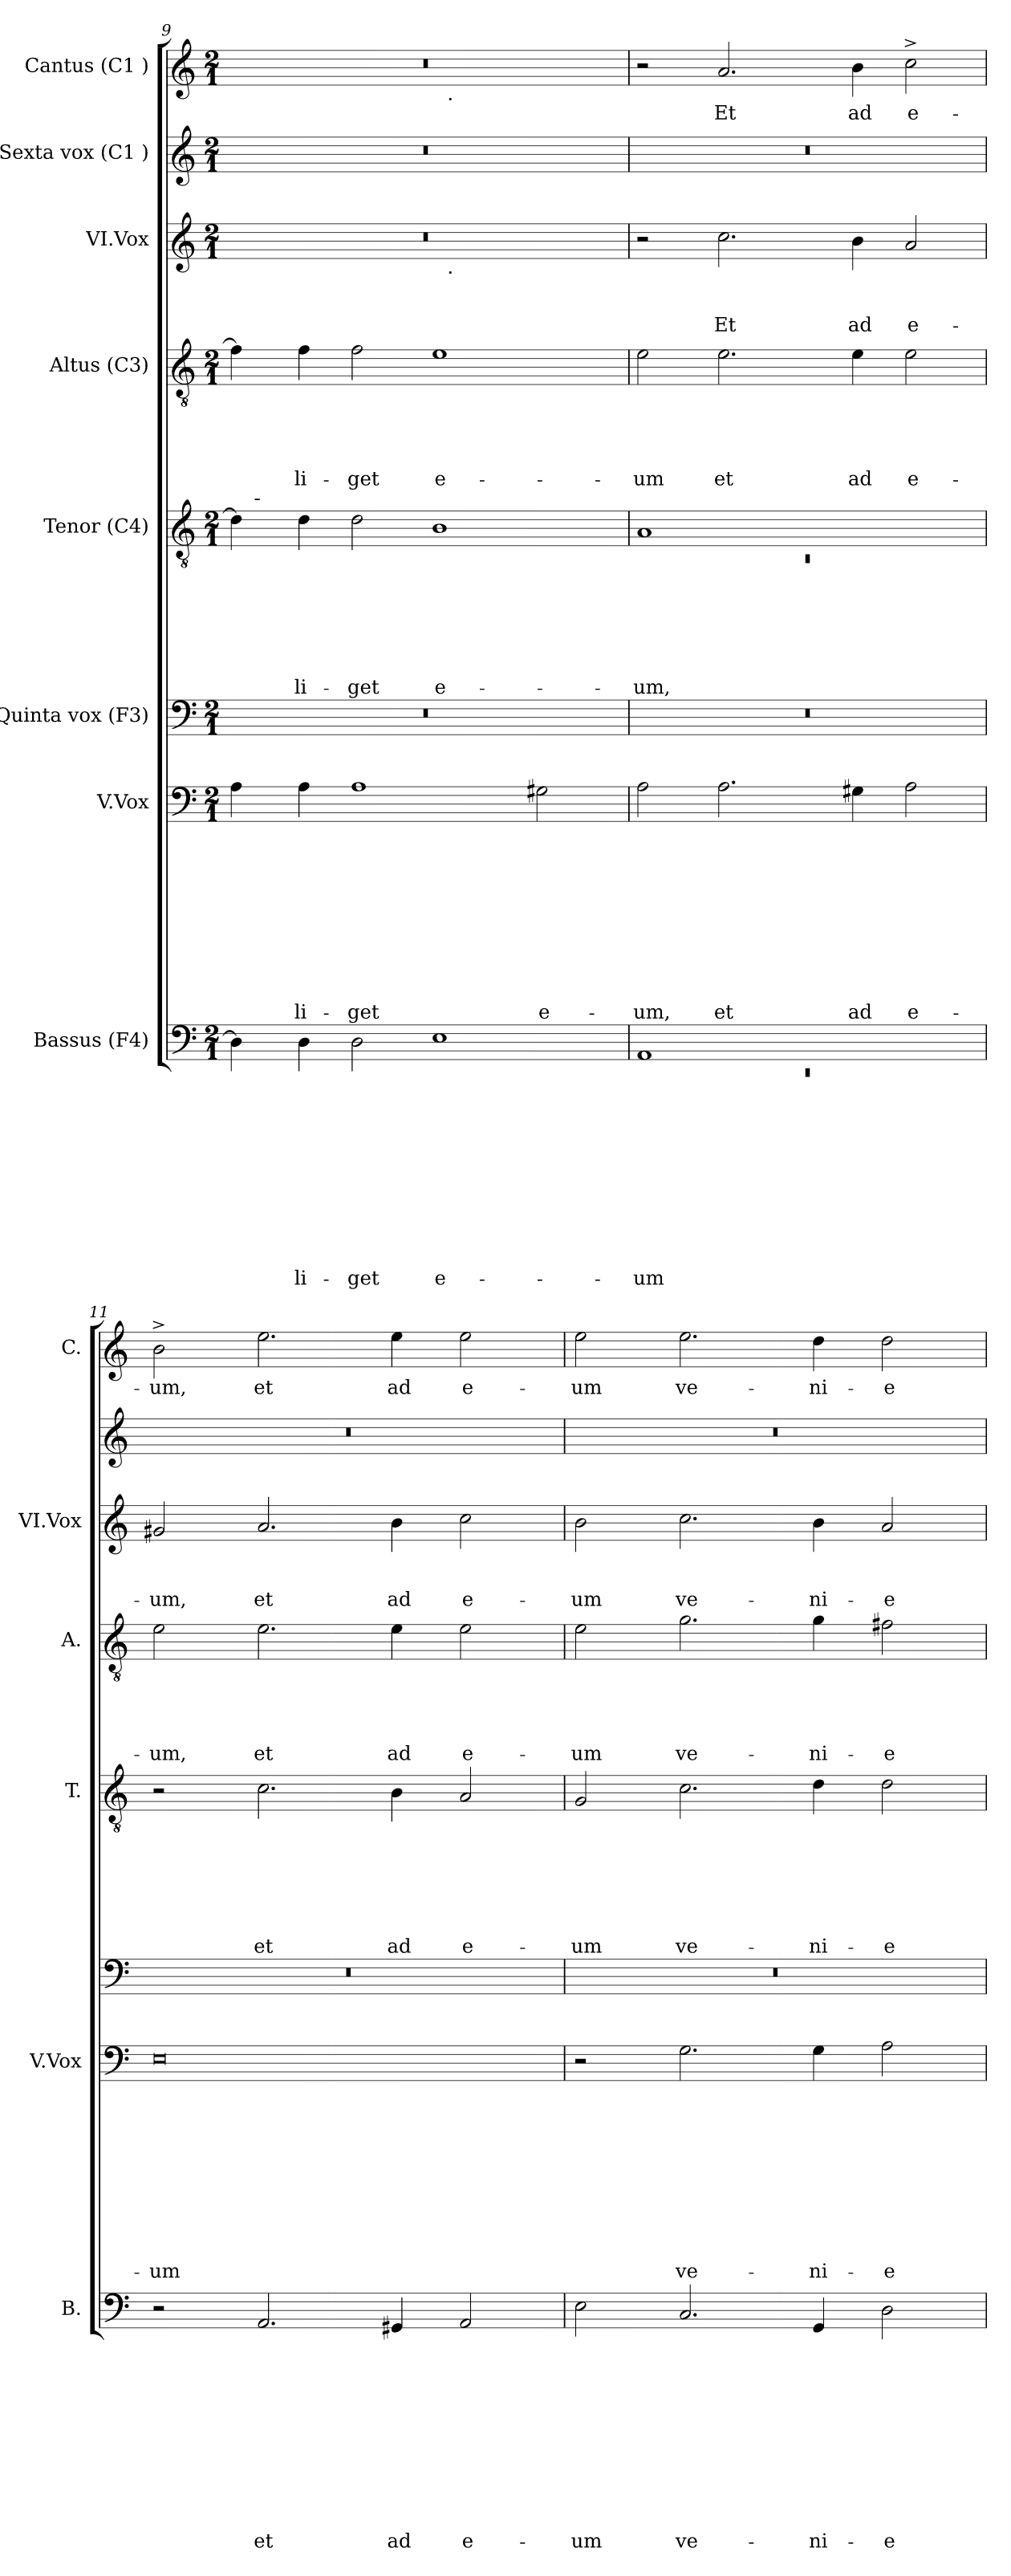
**kern	**text	**text	**text	**text	**text	**text	**text	**text	**text	**text	**text	**kern	**text	**text	**text	**text	**text	**text	**text	**text	**text	**text	**kern	**kern	**text	**text	**text	**text	**text	**text	**text	**kern	**text	**text	**text	**text	**text	**kern	**text	**text	**text	**kern	**kern	**text
*part8	*part8	*part8	*part8	*part8	*part8	*part8	*part8	*part8	*part8	*part8	*part8	*part7	*part7	*part7	*part7	*part7	*part7	*part7	*part7	*part7	*part7	*part7	*part6	*part5	*part5	*part5	*part5	*part5	*part5	*part5	*part5	*part4	*part4	*part4	*part4	*part4	*part4	*part3	*part3	*part3	*part3	*part2	*part1	*part1
*staff8	*staff8	*staff8	*staff8	*staff8	*staff8	*staff8	*staff8	*staff8	*staff8	*staff8	*staff8	*staff7	*staff7	*staff7	*staff7	*staff7	*staff7	*staff7	*staff7	*staff7	*staff7	*staff7	*staff6	*staff5	*staff5	*staff5	*staff5	*staff5	*staff5	*staff5	*staff5	*staff4	*staff4	*staff4	*staff4	*staff4	*staff4	*staff3	*staff3	*staff3	*staff3	*staff2	*staff1	*staff1
*I"Bassus (F4)	*	*	*	*	*	*	*	*	*	*	*	*I"V.Vox	*	*	*	*	*	*	*	*	*	*	*I"Quinta vox (F3)	*I"Tenor (C4)	*	*	*	*	*	*	*	*I"Altus (C3)	*	*	*	*	*	*I"VI.Vox	*	*	*	*I"Sexta vox (C1 )	*I"Cantus (C1 )	*
*I'B.	*	*	*	*	*	*	*	*	*	*	*	*I'V.Vox	*	*	*	*	*	*	*	*	*	*	*	*I'T.	*	*	*	*	*	*	*	*I'A.	*	*	*	*	*	*I'VI.Vox	*	*	*	*	*I'C.	*
!!LO:PB:g=z
*clefF4	*	*	*	*	*	*	*	*	*	*	*	*clefF4	*	*	*	*	*	*	*	*	*	*	*clefF4	*clefGv2	*	*	*	*	*	*	*	*clefGv2	*	*	*	*	*	*clefG2	*	*	*	*clefG2	*clefG2	*
*k[]	*	*	*	*	*	*	*	*	*	*	*	*k[]	*	*	*	*	*	*	*	*	*	*	*k[]	*k[]	*	*	*	*	*	*	*	*k[]	*	*	*	*	*	*k[]	*	*	*	*k[]	*k[]	*
*C:	*	*	*	*	*	*	*	*	*	*	*	*C:	*	*	*	*	*	*	*	*	*	*	*C:	*C:	*	*	*	*	*	*	*	*C:	*	*	*	*	*	*C:	*	*	*	*C:	*C:	*
*M2/1	*	*	*	*	*	*	*	*	*	*	*	*M2/1	*	*	*	*	*	*	*	*	*	*	*M2/1	*M2/1	*	*	*	*	*	*	*	*M2/1	*	*	*	*	*	*M2/1	*	*	*	*M2/1	*M2/1	*
=9	=9	=9	=9	=9	=9	=9	=9	=9	=9	=9	=9	=9	=9	=9	=9	=9	=9	=9	=9	=9	=9	=9	=9	=9	=9	=9	=9	=9	=9	=9	=9	=9	=9	=9	=9	=9	=9	=9	=9	=9	=9	=9	=9	=9
*	*	*	*	*	*	*	*	*	*	*	*	*	*	*	*	*	*	*	*	*	*	*	*	*^	*	*	*	*	*	*	*	*	*	*	*	*	*	*^	*	*	*	*	*^	*
4D\]	.	.	.	.	.	.	.	.	.	.	.	4A\	.	.	.	.	.	.	.	.	.	.	0r	4d\]	16ryy	.	.	.	.	.	.	.	4f\]	.	.	.	.	.	0r	1ryy	.	.	.	0r	0r	1ryy	.
!	!	!	!	!	!	!	!	!	!	!	!	!	!	!	!	!	!	!	!	!	!	!	!	!	!LO:TX:a:t=-	!	!	!	!	!	!	!	!	!	!	!	!	!	!	!	!	!	!	!	!	!	!
.	.	.	.	.	.	.	.	.	.	.	.	.	.	.	.	.	.	.	.	.	.	.	.	.	1ryy	.	.	.	.	.	.	.	.	.	.	.	.	.	.	.	.	.	.	.	.	.	.
!	!	!	!	!	!	!	!	!	!	!	!LO:LY:b	!	!	!	!	!	!	!	!	!	!	!LO:LY:b	!	!	!	!	!	!	!	!	!	!LO:LY:b	!	!	!	!	!	!LO:LY:b	!	!	!	!	!	!	!	!	!
4D\	.	.	.	.	.	.	.	.	.	.	-li-	4A\	.	.	.	.	.	.	.	.	.	-li-	.	4d\	.	.	.	.	.	.	.	-li-	4f\	.	.	.	.	-li-	.	.	.	.	.	.	.	.	.
!	!	!	!	!	!	!	!	!	!	!	!LO:LY:b	!	!	!	!	!	!	!	!	!	!	!LO:LY:b	!	!	!	!	!	!	!	!	!	!LO:LY:b	!	!	!	!	!	!LO:LY:b	!	!	!	!	!	!	!	!	!
2D\	.	.	.	.	.	.	.	.	.	.	-get	1A	.	.	.	.	.	.	.	.	.	-get	.	2d\	.	.	.	.	.	.	.	-get	2f\	.	.	.	.	-get	.	.	.	.	.	.	.	.	.
!	!	!	!	!	!	!	!	!	!	!	!LO:LY:b:rj	!	!	!	!	!	!	!	!	!	!	!	!	!	!	!	!	!	!	!	!	!LO:LY:b:rj	!	!	!	!	!	!LO:LY:b:rj	!	!	!	!	!	!	!	!	!
1E	.	.	.	.	.	.	.	.	.	.	e-	.	.	.	.	.	.	.	.	.	.	.	.	1B	.	.	.	.	.	.	.	e-	1e	.	.	.	.	e-	.	32ryy	.	.	.	.	.	32ryy	.
!	!	!	!	!	!	!	!	!	!	!	!	!	!	!	!	!	!	!	!	!	!	!	!	!	!	!	!	!	!	!	!	!	!	!	!	!	!	!	!	!	!	!	!	!	!	!LO:TX:b:t=.	!
!	!	!	!	!	!	!	!	!	!	!	!	!	!	!	!	!	!	!	!	!	!	!	!	!	!	!	!	!	!	!	!	!	!	!	!	!	!	!	!	!LO:TX:b:t=.	!	!	!	!	!	!	!
.	.	.	.	.	.	.	.	.	.	.	.	.	.	.	.	.	.	.	.	.	.	.	.	.	.	.	.	.	.	.	.	.	.	.	.	.	.	.	.	2ryy	.	.	.	.	.	2ryy	.
.	.	.	.	.	.	.	.	.	.	.	.	.	.	.	.	.	.	.	.	.	.	.	.	.	2...ryy	.	.	.	.	.	.	.	.	.	.	.	.	.	.	.	.	.	.	.	.	.	.
!	!	!	!	!	!	!	!	!	!	!	!	!	!	!	!	!	!	!	!	!	!	!LO:LY:b	!	!	!	!	!	!	!	!	!	!	!	!	!	!	!	!	!	!	!	!	!	!	!	!	!
.	.	.	.	.	.	.	.	.	.	.	.	2G#X\	.	.	.	.	.	.	.	.	.	e-	.	.	.	.	.	.	.	.	.	.	.	.	.	.	.	.	.	.	.	.	.	.	.	.	.
.	.	.	.	.	.	.	.	.	.	.	.	.	.	.	.	.	.	.	.	.	.	.	.	.	.	.	.	.	.	.	.	.	.	.	.	.	.	.	.	4...ryy	.	.	.	.	.	4...ryy	.
=10	=10	=10	=10	=10	=10	=10	=10	=10	=10	=10	=10	=10	=10	=10	=10	=10	=10	=10	=10	=10	=10	=10	=10	=10	=10	=10	=10	=10	=10	=10	=10	=10	=10	=10	=10	=10	=10	=10	=10	=10	=10	=10	=10	=10	=10	=10	=10
*^	*	*	*	*	*	*	*	*	*	*	*	*	*	*	*	*	*	*	*	*	*	*	*	*	*	*	*	*	*	*	*	*	*	*	*	*	*	*	*	*	*	*	*	*	*	*	*
!	!LO:N:vis=1	!	!	!	!	!	!	!	!	!	!	!LO:LY:b	!	!	!	!	!	!	!	!	!	!	!LO:LY:b	!	!	!LO:N:vis=1	!	!	!	!	!	!	!LO:LY:b	!	!	!	!	!	!LO:LY:b	!	!	!	!	!	!	!	!	!
*	*	*	*	*	*	*	*	*	*	*	*	*	*	*	*	*	*	*	*	*	*	*	*	*	*	*	*	*	*	*	*	*	*	*	*	*	*	*	*	*v	*v	*	*	*	*	*v	*v	*
1AA	0rEE	.	.	.	.	.	.	.	.	.	.	-um	2A\	.	.	.	.	.	.	.	.	.	-um,	0r	1A	0rC	.	.	.	.	.	.	-um,	2e\	.	.	.	.	-um	2r	.	.	.	0r	2r	.
!	!	!	!	!	!	!	!	!	!	!	!	!	!	!	!	!	!	!	!	!	!	!	!LO:LY:b	!	!	!	!	!	!	!	!	!	!	!	!	!	!	!	!LO:LY:b	!	!	!	!LO:LY:b	!	!	!LO:LY:b
.	.	.	.	.	.	.	.	.	.	.	.	.	2.A\	.	.	.	.	.	.	.	.	.	et	.	.	.	.	.	.	.	.	.	.	2.e\	.	.	.	.	et	2.cc\	.	.	Et	.	2.a/	Et
1ryy	.	.	.	.	.	.	.	.	.	.	.	.	.	.	.	.	.	.	.	.	.	.	.	.	1ryy	.	.	.	.	.	.	.	.	.	.	.	.	.	.	.	.	.	.	.	.	.
!	!	!	!	!	!	!	!	!	!	!	!	!	!	!	!	!	!	!	!	!	!	!	!LO:LY:b	!	!	!	!	!	!	!	!	!	!	!	!	!	!	!	!LO:LY:b	!	!	!	!LO:LY:b	!	!	!LO:LY:b
.	.	.	.	.	.	.	.	.	.	.	.	.	4G#X\	.	.	.	.	.	.	.	.	.	ad	.	.	.	.	.	.	.	.	.	.	4e\	.	.	.	.	ad	4b\	.	.	ad	.	4b\	ad
!	!	!	!	!	!	!	!	!	!	!	!	!	!	!	!	!	!	!	!	!	!	!	!LO:LY:b	!	!	!	!	!	!	!	!	!	!	!	!	!	!	!	!LO:LY:b	!	!	!	!LO:LY:b	!	!	!LO:LY:b
.	.	.	.	.	.	.	.	.	.	.	.	.	2A\	.	.	.	.	.	.	.	.	.	e-	.	.	.	.	.	.	.	.	.	.	2e\	.	.	.	.	e-	2a/	.	.	e-	.	2cc^>\	e-
*v	*v	*	*	*	*	*	*	*	*	*	*	*	*	*	*	*	*	*	*	*	*	*	*	*	*v	*v	*	*	*	*	*	*	*	*	*	*	*	*	*	*	*	*	*	*	*	*
=11	=11	=11	=11	=11	=11	=11	=11	=11	=11	=11	=11	=11	=11	=11	=11	=11	=11	=11	=11	=11	=11	=11	=11	=11	=11	=11	=11	=11	=11	=11	=11	=11	=11	=11	=11	=11	=11	=11	=11	=11	=11	=11	=11	=11
!	!	!	!	!	!	!	!	!	!	!	!	!	!	!	!	!	!	!	!	!	!	!LO:LY:b	!	!	!	!	!	!	!	!	!	!	!	!	!	!	!LO:LY:b	!	!	!	!LO:LY:b	!	!	!LO:LY:b
2r	.	.	.	.	.	.	.	.	.	.	.	0E	.	.	.	.	.	.	.	.	.	-um	0r	2r	.	.	.	.	.	.	.	2e\	.	.	.	.	-um,	2g#X/	.	.	-um,	0r	2b^>\	-um,
!	!	!	!	!	!	!	!	!	!	!	!LO:LY:b	!	!	!	!	!	!	!	!	!	!	!	!	!	!	!	!	!	!	!	!LO:LY:b	!	!	!	!	!	!LO:LY:b	!	!	!	!LO:LY:b	!	!	!LO:LY:b
2.AA/	.	.	.	.	.	.	.	.	.	.	et	.	.	.	.	.	.	.	.	.	.	.	.	2.c\	.	.	.	.	.	.	et	2.e\	.	.	.	.	et	2.a/	.	.	et	.	2.ee\	et
!	!	!	!	!	!	!	!	!	!	!	!LO:LY:b	!	!	!	!	!	!	!	!	!	!	!	!	!	!	!	!	!	!	!	!LO:LY:b	!	!	!	!	!	!LO:LY:b	!	!	!	!LO:LY:b	!	!	!LO:LY:b
4GG#X/	.	.	.	.	.	.	.	.	.	.	ad	.	.	.	.	.	.	.	.	.	.	.	.	4B\	.	.	.	.	.	.	ad	4e\	.	.	.	.	ad	4b\	.	.	ad	.	4ee\	ad
!	!	!	!	!	!	!	!	!	!	!	!LO:LY:b	!	!	!	!	!	!	!	!	!	!	!	!	!	!	!	!	!	!	!	!LO:LY:b	!	!	!	!	!	!LO:LY:b	!	!	!	!LO:LY:b	!	!	!LO:LY:b
2AA/	.	.	.	.	.	.	.	.	.	.	e-	.	.	.	.	.	.	.	.	.	.	.	.	2A/	.	.	.	.	.	.	e-	2e\	.	.	.	.	e-	2cc\	.	.	e-	.	2ee\	e-
=12	=12	=12	=12	=12	=12	=12	=12	=12	=12	=12	=12	=12	=12	=12	=12	=12	=12	=12	=12	=12	=12	=12	=12	=12	=12	=12	=12	=12	=12	=12	=12	=12	=12	=12	=12	=12	=12	=12	=12	=12	=12	=12	=12	=12
!	!	!	!	!	!	!	!	!	!	!	!LO:LY:b	!	!	!	!	!	!	!	!	!	!	!	!	!	!	!	!	!	!	!	!LO:LY:b	!	!	!	!	!	!LO:LY:b	!	!	!	!LO:LY:b	!	!	!LO:LY:b
2E\	.	.	.	.	.	.	.	.	.	.	-um	2r	.	.	.	.	.	.	.	.	.	.	0r	2G/	.	.	.	.	.	.	-um	2e\	.	.	.	.	-um	2b\	.	.	-um	0r	2ee\	-um
!	!	!	!	!	!	!	!	!	!	!	!LO:LY:b	!	!	!	!	!	!	!	!	!	!	!LO:LY:b	!	!	!	!	!	!	!	!	!LO:LY:b	!	!	!	!	!	!LO:LY:b	!	!	!	!LO:LY:b	!	!	!LO:LY:b
2.C/	.	.	.	.	.	.	.	.	.	.	ve-	2.G\	.	.	.	.	.	.	.	.	.	ve-	.	2.c\	.	.	.	.	.	.	ve-	2.g\	.	.	.	.	ve-	2.cc\	.	.	ve-	.	2.ee\	ve-
!	!	!	!	!	!	!	!	!	!	!	!LO:LY:b	!	!	!	!	!	!	!	!	!	!	!LO:LY:b	!	!	!	!	!	!	!	!	!LO:LY:b	!	!	!	!	!	!LO:LY:b	!	!	!	!LO:LY:b	!	!	!LO:LY:b
4GG/	.	.	.	.	.	.	.	.	.	.	-ni-	4G\	.	.	.	.	.	.	.	.	.	-ni-	.	4d\	.	.	.	.	.	.	-ni-	4g\	.	.	.	.	-ni-	4b\	.	.	-ni-	.	4dd\	-ni-
!	!	!	!	!	!	!	!	!	!	!	!LO:LY:b	!	!	!	!	!	!	!	!	!	!	!LO:LY:b	!	!	!	!	!	!	!	!	!LO:LY:b	!	!	!	!	!	!LO:LY:b	!	!	!	!LO:LY:b	!	!	!LO:LY:b
2D\	.	.	.	.	.	.	.	.	.	.	-e-	2A\	.	.	.	.	.	.	.	.	.	-e-	.	2d\	.	.	.	.	.	.	-e-	2f#X\	.	.	.	.	-e-	2a/	.	.	-e-	.	2dd\	-e-
=	=	=	=	=	=	=	=	=	=	=	=	=	=	=	=	=	=	=	=	=	=	=	=	=	=	=	=	=	=	=	=	=	=	=	=	=	=	=	=	=	=	=	=	=
*-	*-	*-	*-	*-	*-	*-	*-	*-	*-	*-	*-	*-	*-	*-	*-	*-	*-	*-	*-	*-	*-	*-	*-	*-	*-	*-	*-	*-	*-	*-	*-	*-	*-	*-	*-	*-	*-	*-	*-	*-	*-	*-	*-	*-
